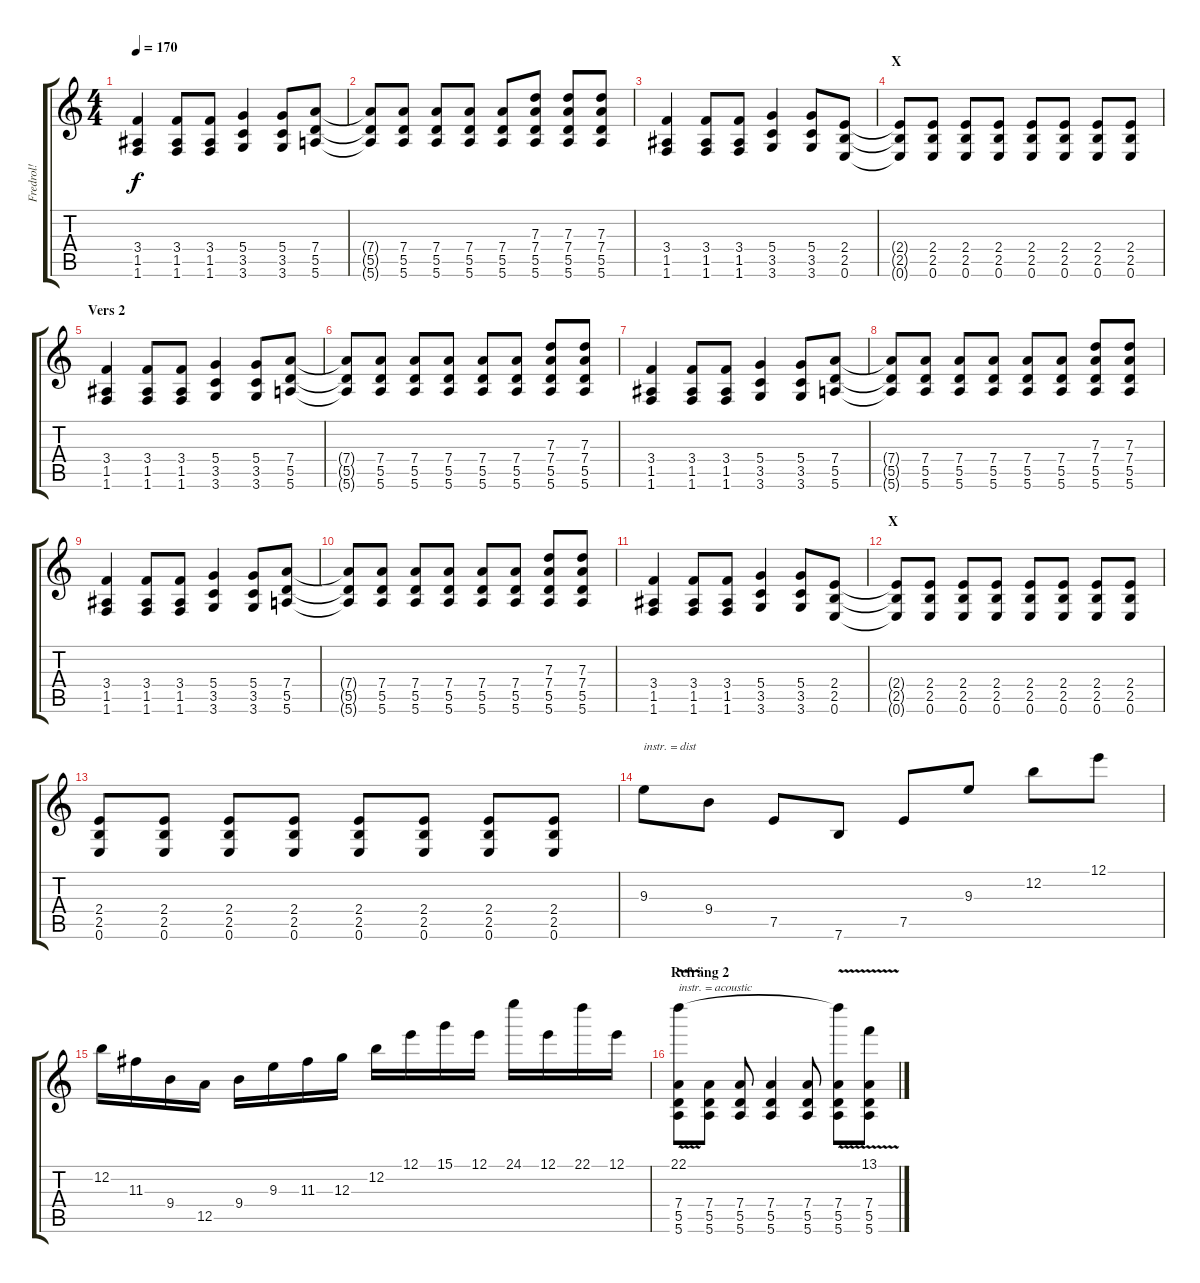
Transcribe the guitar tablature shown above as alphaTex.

\track ("Fredrol!" "Fredrol!") {instrument acousticguitarnylon}
\staff {score tabs}
\tuning (E4 B3 G3 D3 A2 E2) {hide}
\ts (4 4)
\tempo 170
\clef g2
\ks c
(3.4 1.5 1.6).4{dy f} (3.4 1.5 1.6).8 (3.4 1.5 1.6).8 (5.4 3.5 3.6).4 (5.4 3.5 3.6).8 (7.4 5.5 5.6).8 |
(7.4{t} 5.5{t} 5.6{t}).8 (7.4 5.5 5.6).8 (7.4 5.5 5.6).8 (7.4 5.5 5.6).8 (7.4 5.5 5.6).8 (7.3 7.4 5.5 5.6).8 (7.3 7.4 5.5 5.6).8 (7.3 7.4 5.5 5.6).8 |
(3.4 1.5 1.6).4 (3.4 1.5 1.6).8 (3.4 1.5 1.6).8 (5.4 3.5 3.6).4 (5.4 3.5 3.6).8 (2.4 2.5 0.6).8 |
\section ("" "X")
(2.4{t} 2.5{t} 0.6{t}).8 (2.4 2.5 0.6).8 (2.4 2.5 0.6).8 (2.4 2.5 0.6).8 (2.4 2.5 0.6).8 (2.4 2.5 0.6).8 (2.4 2.5 0.6).8 (2.4 2.5 0.6).8 |
\section ("" "Vers 2")
(3.4 1.5 1.6).4 (3.4 1.5 1.6).8 (3.4 1.5 1.6).8 (5.4 3.5 3.6).4 (5.4 3.5 3.6).8 (7.4 5.5 5.6).8 |
(7.4{t} 5.5{t} 5.6{t}).8 (7.4 5.5 5.6).8 (7.4 5.5 5.6).8 (7.4 5.5 5.6).8 (7.4 5.5 5.6).8 (7.4 5.5 5.6).8 (7.3 7.4 5.5 5.6).8 (7.3 7.4 5.5 5.6).8 |
(3.4 1.5 1.6).4 (3.4 1.5 1.6).8 (3.4 1.5 1.6).8 (5.4 3.5 3.6).4 (5.4 3.5 3.6).8 (7.4 5.5 5.6).8 |
(7.4{t} 5.5{t} 5.6{t}).8 (7.4 5.5 5.6).8 (7.4 5.5 5.6).8 (7.4 5.5 5.6).8 (7.4 5.5 5.6).8 (7.4 5.5 5.6).8 (7.3 7.4 5.5 5.6).8 (7.3 7.4 5.5 5.6).8 |
(3.4 1.5 1.6).4 (3.4 1.5 1.6).8 (3.4 1.5 1.6).8 (5.4 3.5 3.6).4 (5.4 3.5 3.6).8 (7.4 5.5 5.6).8 |
(7.4{t} 5.5{t} 5.6{t}).8 (7.4 5.5 5.6).8 (7.4 5.5 5.6).8 (7.4 5.5 5.6).8 (7.4 5.5 5.6).8 (7.4 5.5 5.6).8 (7.3 7.4 5.5 5.6).8 (7.3 7.4 5.5 5.6).8 |
(3.4 1.5 1.6).4 (3.4 1.5 1.6).8 (3.4 1.5 1.6).8 (5.4 3.5 3.6).4 (5.4 3.5 3.6).8 (2.4 2.5 0.6).8 |
\section ("" "X")
(2.4{t} 2.5{t} 0.6{t}).8 (2.4 2.5 0.6).8 (2.4 2.5 0.6).8 (2.4 2.5 0.6).8 (2.4 2.5 0.6).8 (2.4 2.5 0.6).8 (2.4 2.5 0.6).8 (2.4 2.5 0.6).8 |
(2.4 2.5 0.6).8 (2.4 2.5 0.6).8 (2.4 2.5 0.6).8 (2.4 2.5 0.6).8 (2.4 2.5 0.6).8 (2.4 2.5 0.6).8 (2.4 2.5 0.6).8 (2.4 2.5 0.6).8 |
9.3.8{txt "instr. = dist" volume 16 instrument distortionguitar} 9.4.8 7.5.8 7.6.8 7.5.8 9.3.8 12.2.8 12.1.8 |
12.2.16 11.3.16 9.4.16 12.5.16 9.4.16 9.3.16 11.3.16 12.3.16 12.2.16 12.1.16 15.1.16 12.1.16 24.1.16 12.1.16 22.1.16 12.1.16 |
\section ("" "Refräng 2")
(22.1{v} 7.4 5.5 5.6).8{txt "instr. = acoustic" instrument acousticguitarnylon} (7.4 5.5 5.6).8 (7.4 5.5 5.6).8 (7.4 5.5 5.6).4 (7.4 5.5 5.6).8 (22.1{t} 7.4 5.5 5.6).8 (13.1{v} 7.4 5.5 5.6).8
